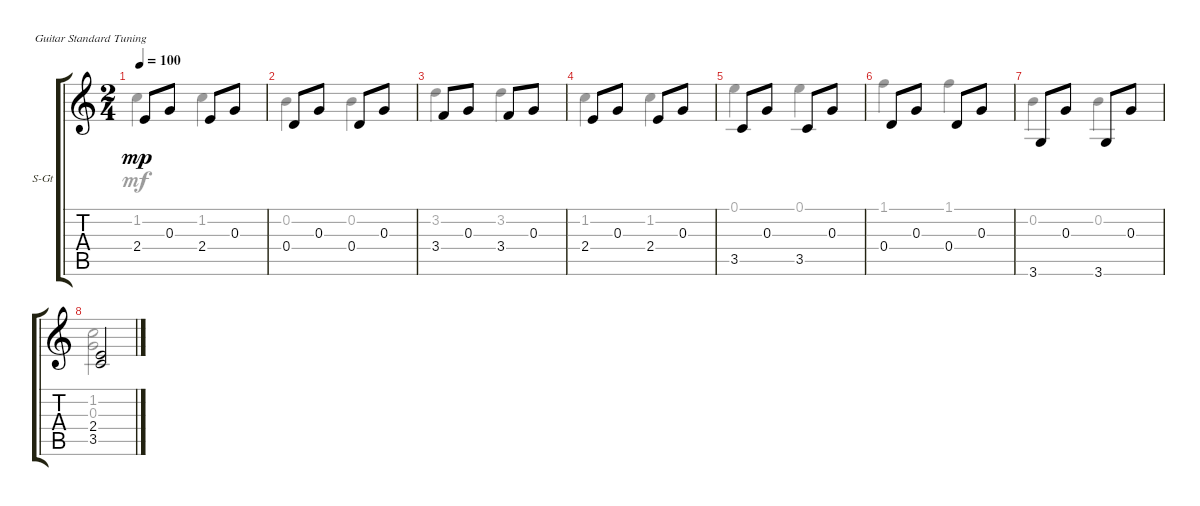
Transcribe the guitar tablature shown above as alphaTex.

\defaultSystemsLayout 4
\bracketExtendMode groupsimilarinstruments
\firstSystemTrackNameOrientation horizontal
\otherSystemsTrackNameOrientation horizontal
\track ("Steel Guitar" "S-Gt") {instrument acousticguitarsteel}
\staff {score tabs}
\tuning (E4 B3 G3 D3 A2 E2)
\voice
\ts (2 4)
\tempo 100
\clef g2
\ks c
2.4.8{dy mp} 0.3.8 2.4.8 0.3.8 |
0.4.8 0.3.8 0.4.8 0.3.8 |
3.4.8 0.3.8 3.4.8 0.3.8 |
2.4.8 0.3.8 2.4.8 0.3.8 |
3.5.8 0.3.8 3.5.8 0.3.8 |
0.4.8 0.3.8 0.4.8 0.3.8 |
3.6.8 0.3.8 3.6.8 0.3.8 |
(3.5 2.4).2
\voice
\clef g2
\ottava regular
\simile none
\ks c
1.2.4{dy mf} 1.2.4 |
0.2.4 0.2.4 |
3.2.4 3.2.4 |
1.2.4 1.2.4 |
0.1.4 0.1.4 |
1.1.4 1.1.4 |
0.2.4 0.2.4 |
(0.3 1.2).2
